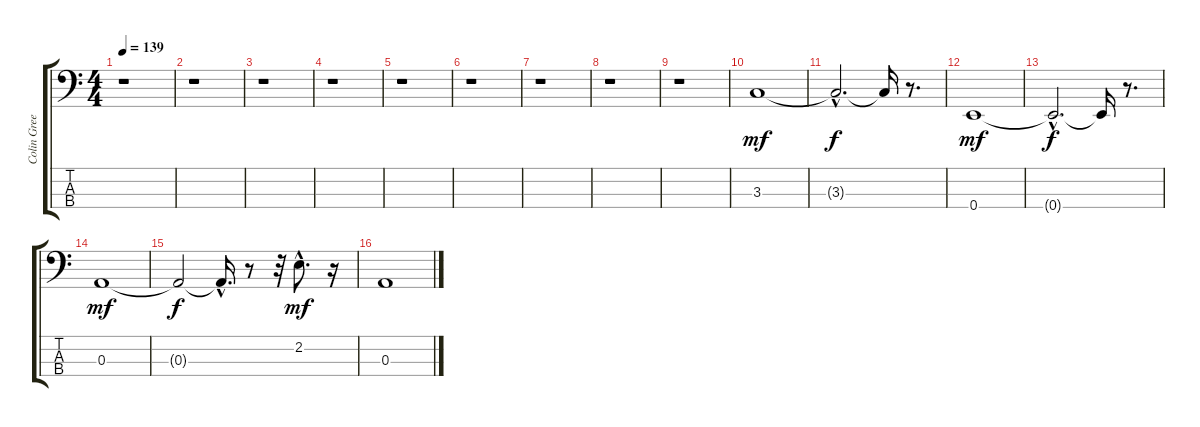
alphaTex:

\track ("Colin Greenwood - Bass" "Colin Gree") {instrument electricbassfinger}
\staff {score tabs}
\tuning (G2 D2 A1 E1) {hide}
\ts (4 4)
\tempo 139
\clef f4
\ks c
r.1{dy mf} |
r.1 |
r.1 |
r.1 |
r.1 |
r.1 |
r.1 |
r.1 |
r.1 |
3.3.1 |
3.3{hac t}.2{d dy f} 3.3{t}.16 r.8{d} |
0.4.1{dy mf} |
0.4{hac t}.2{d dy f} 0.4{t}.16 r.8{d} |
0.3.1{dy mf} |
0.3{t}.2{dy f} 0.3{hac t}.16{d} r.8 r.32 2.2{hac}.8{d dy mf} r.16 |
0.3.1
